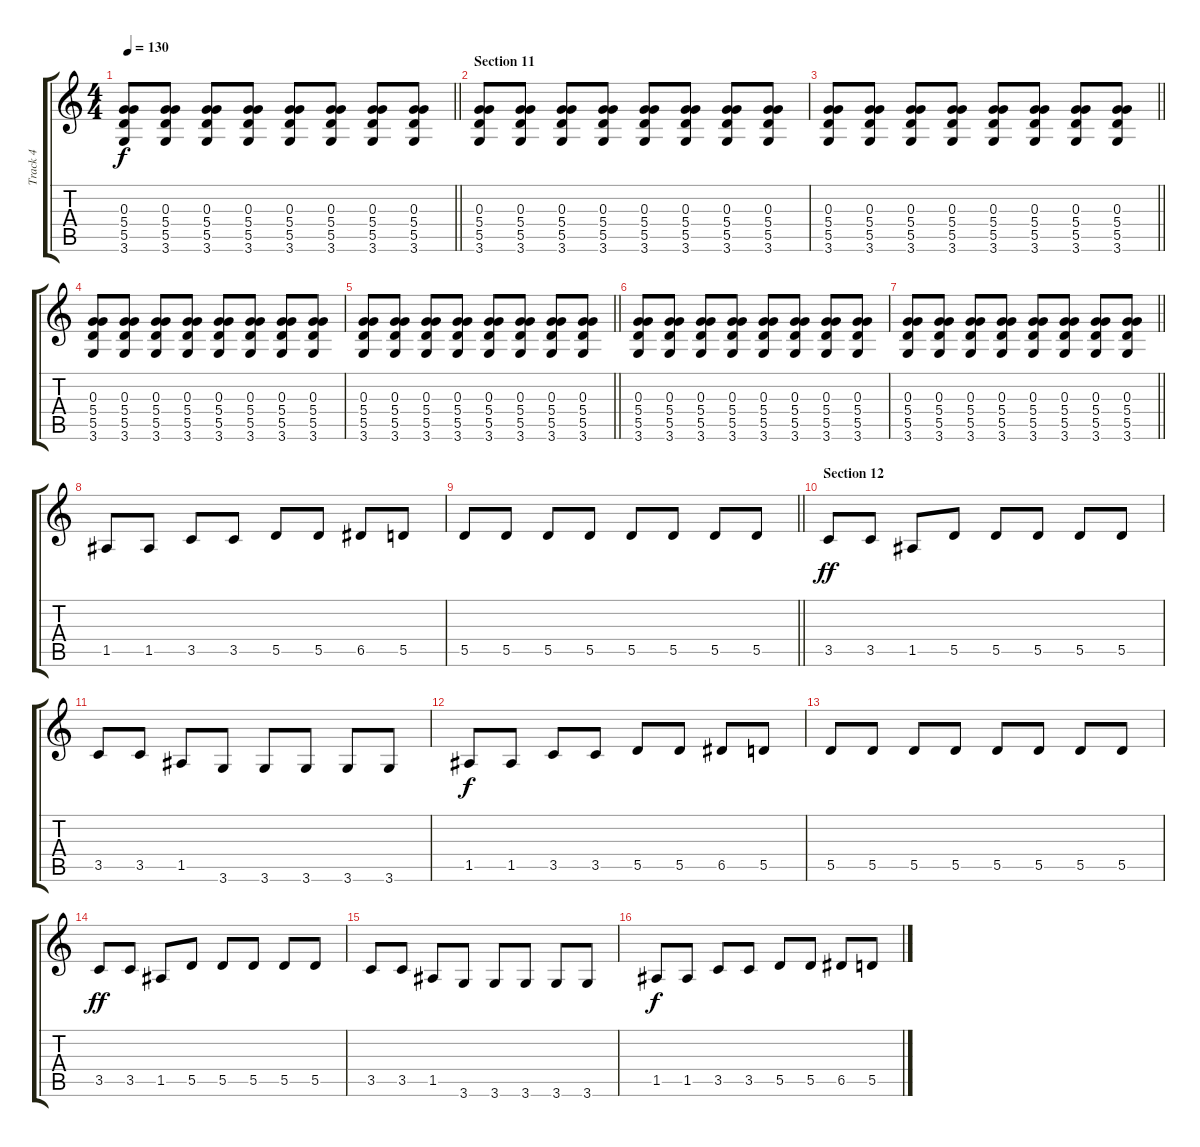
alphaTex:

\track ("Track 4" "Track 4") {instrument overdrivenguitar}
\staff {score tabs}
\tuning (E4 B3 G3 D3 A2 E2) {hide}
\ts (4 4)
\tempo 130
\clef g2
\barLineRight lightlight
\ks c
(0.3 5.4 5.5 3.6).8{dy f} (0.3 5.4 5.5 3.6).8 (0.3 5.4 5.5 3.6).8 (0.3 5.4 5.5 3.6).8 (0.3 5.4 5.5 3.6).8 (0.3 5.4 5.5 3.6).8 (0.3 5.4 5.5 3.6).8 (0.3 5.4 5.5 3.6).8 |
\section ("" "Section 11")
(0.3 5.4 5.5 3.6).8 (0.3 5.4 5.5 3.6).8 (0.3 5.4 5.5 3.6).8 (0.3 5.4 5.5 3.6).8 (0.3 5.4 5.5 3.6).8 (0.3 5.4 5.5 3.6).8 (0.3 5.4 5.5 3.6).8 (0.3 5.4 5.5 3.6).8 |
\barLineRight lightlight
(0.3 5.4 5.5 3.6).8 (0.3 5.4 5.5 3.6).8 (0.3 5.4 5.5 3.6).8 (0.3 5.4 5.5 3.6).8 (0.3 5.4 5.5 3.6).8 (0.3 5.4 5.5 3.6).8 (0.3 5.4 5.5 3.6).8 (0.3 5.4 5.5 3.6).8 |
(0.3 5.4 5.5 3.6).8 (0.3 5.4 5.5 3.6).8 (0.3 5.4 5.5 3.6).8 (0.3 5.4 5.5 3.6).8 (0.3 5.4 5.5 3.6).8 (0.3 5.4 5.5 3.6).8 (0.3 5.4 5.5 3.6).8 (0.3 5.4 5.5 3.6).8 |
\barLineRight lightlight
(0.3 5.4 5.5 3.6).8 (0.3 5.4 5.5 3.6).8 (0.3 5.4 5.5 3.6).8 (0.3 5.4 5.5 3.6).8 (0.3 5.4 5.5 3.6).8 (0.3 5.4 5.5 3.6).8 (0.3 5.4 5.5 3.6).8 (0.3 5.4 5.5 3.6).8 |
(0.3 5.4 5.5 3.6).8 (0.3 5.4 5.5 3.6).8 (0.3 5.4 5.5 3.6).8 (0.3 5.4 5.5 3.6).8 (0.3 5.4 5.5 3.6).8 (0.3 5.4 5.5 3.6).8 (0.3 5.4 5.5 3.6).8 (0.3 5.4 5.5 3.6).8 |
\barLineRight lightlight
(0.3 5.4 5.5 3.6).8 (0.3 5.4 5.5 3.6).8 (0.3 5.4 5.5 3.6).8 (0.3 5.4 5.5 3.6).8 (0.3 5.4 5.5 3.6).8 (0.3 5.4 5.5 3.6).8 (0.3 5.4 5.5 3.6).8 (0.3 5.4 5.5 3.6).8 |
1.5.8{volume 14 instrument overdrivenguitar} 1.5.8 3.5.8 3.5.8 5.5.8 5.5.8 6.5.8 5.5.8 |
\barLineRight lightlight
5.5.8 5.5.8 5.5.8 5.5.8 5.5.8 5.5.8 5.5.8 5.5.8 |
\section ("" "Section 12")
3.5.8{dy ff} 3.5.8 1.5.8 5.5.8 5.5.8 5.5.8 5.5.8 5.5.8 |
3.5.8 3.5.8 1.5.8 3.6.8 3.6.8 3.6.8 3.6.8 3.6.8 |
1.5.8{dy f} 1.5.8 3.5.8 3.5.8 5.5.8 5.5.8 6.5.8 5.5.8 |
5.5.8 5.5.8 5.5.8 5.5.8 5.5.8 5.5.8 5.5.8 5.5.8 |
3.5.8{dy ff} 3.5.8 1.5.8 5.5.8 5.5.8 5.5.8 5.5.8 5.5.8 |
3.5.8 3.5.8 1.5.8 3.6.8 3.6.8 3.6.8 3.6.8 3.6.8 |
1.5.8{dy f} 1.5.8 3.5.8 3.5.8 5.5.8 5.5.8 6.5.8 5.5.8
